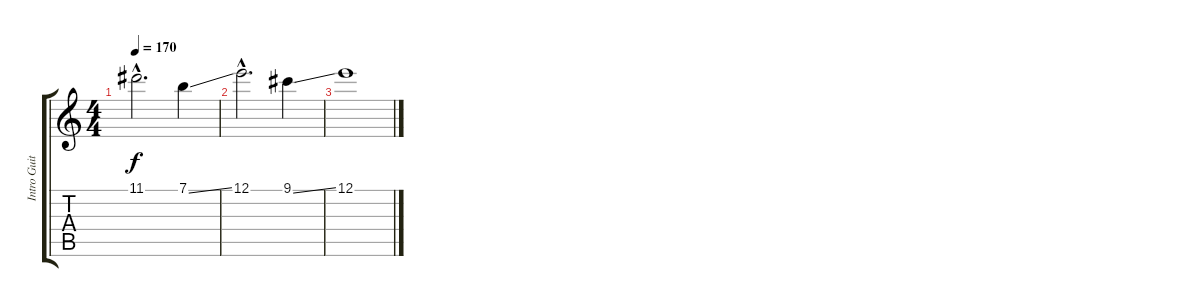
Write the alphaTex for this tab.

\track ("Intro Guitar" "Intro Guit") {instrument overdrivenguitar}
\staff {score tabs}
\tuning (E4 B3 G3 D3 A2 E2) {hide}
\ts (4 4)
\tempo 170
\clef g2
\ks c
11.1{hac}.2{d dy f} 7.1{ss}.4 |
12.1{hac}.2{d} 9.1{ss}.4 |
12.1.1
